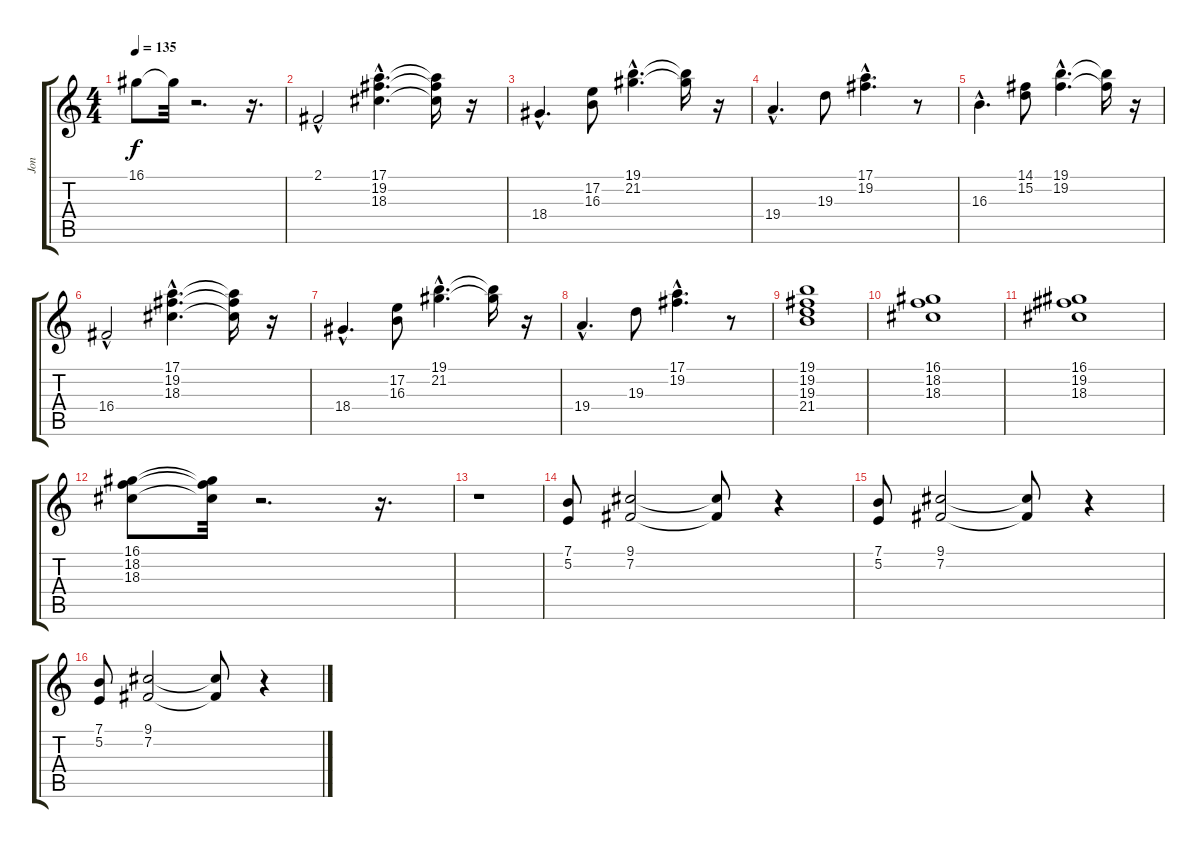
\track ("Jon" "Jon") {instrument drawbarorgan}
\staff {score tabs}
\tuning (E4 B3 G3 D3 A2 E2) {hide}
\ts (4 4)
\tempo 135
\clef g2
\ks c
16.1{t}.8{dy f} 16.1{t}.32 r.2{d} r.16{d} |
2.1{hac}.2 (17.1{hac} 19.2{hac} 18.3{hac}).4{d} (17.1{t} 19.2{t} 18.3{t}).16 r.16 |
18.4{hac}.4{d} (17.2 16.3).8 (19.1{hac} 21.2{hac}).4{d} (19.1{t} 21.2{t}).16 r.16 |
19.4{hac}.4{d} 19.3.8 (17.1{hac} 19.2{hac}).4{d} r.8 |
16.3{hac}.4{d} (14.1 15.2).8 (19.1{hac} 19.2{hac}).4{d} (19.1{t} 19.2{t}).16 r.16 |
16.4{hac}.2 (17.1{hac} 19.2{hac} 18.3{hac}).4{d} (17.1{t} 19.2{t} 18.3{t}).16 r.16 |
18.4{hac}.4{d} (17.2 16.3).8 (19.1{hac} 21.2{hac}).4{d} (19.1{t} 21.2{t}).16 r.16 |
19.4{hac}.4{d} 19.3.8 (17.1{hac} 19.2{hac}).4{d} r.8 |
(19.1 19.2 19.3 21.4).1 |
(16.1 18.2 18.3).1 |
(16.1 19.2 18.3).1 |
(16.1 18.2 18.3).8 (16.1{t} 18.2{t} 18.3{t}).32 r.2{d} r.16{d} |
r.1 |
(7.1 5.2).8 (9.1 7.2).2 (9.1{t} 7.2{t}).8 r.4 |
(7.1 5.2).8 (9.1 7.2).2 (9.1{t} 7.2{t}).8 r.4 |
(7.1 5.2).8 (9.1 7.2).2 (9.1{t} 7.2{t}).8 r.4
